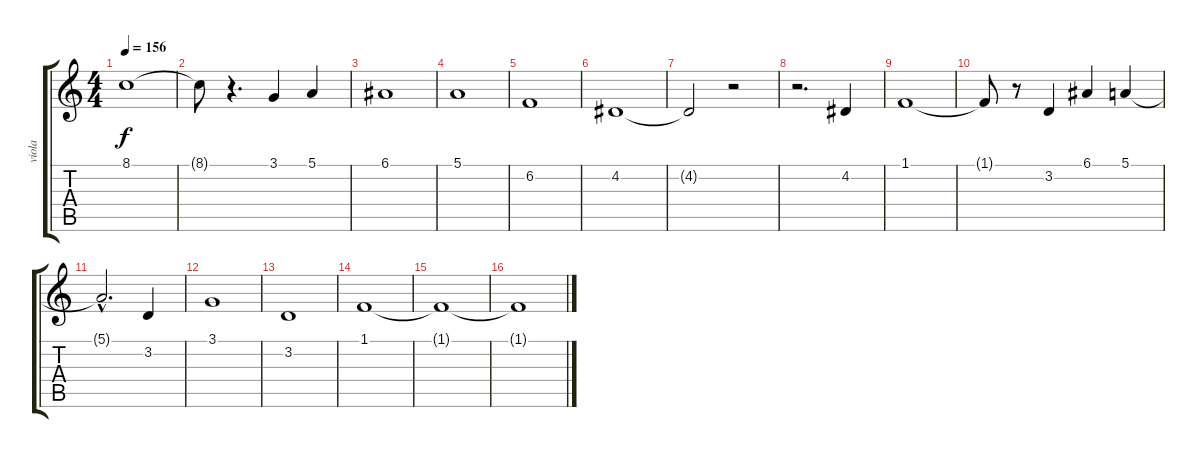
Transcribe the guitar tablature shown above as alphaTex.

\track ("viola" "viola") {instrument viola}
\staff {score tabs}
\tuning (E4 B3 G3 D3 A2 E2) {hide}
\ts (4 4)
\tempo 156
\clef g2
\ks c
8.1{t}.1{dy f} |
8.1{t}.8 r.4{d} 3.1.4 5.1.4 |
6.1.1 |
5.1.1 |
6.2.1 |
4.2.1 |
4.2{t}.2 r.2 |
r.2{d} 4.2.4 |
1.1.1 |
1.1{t}.8 r.8 3.2.4 6.1.4 5.1.4 |
5.1{hac t}.2{d} 3.2.4 |
3.1.1 |
3.2.1 |
1.1.1 |
1.1{t}.1 |
1.1{t}.1
